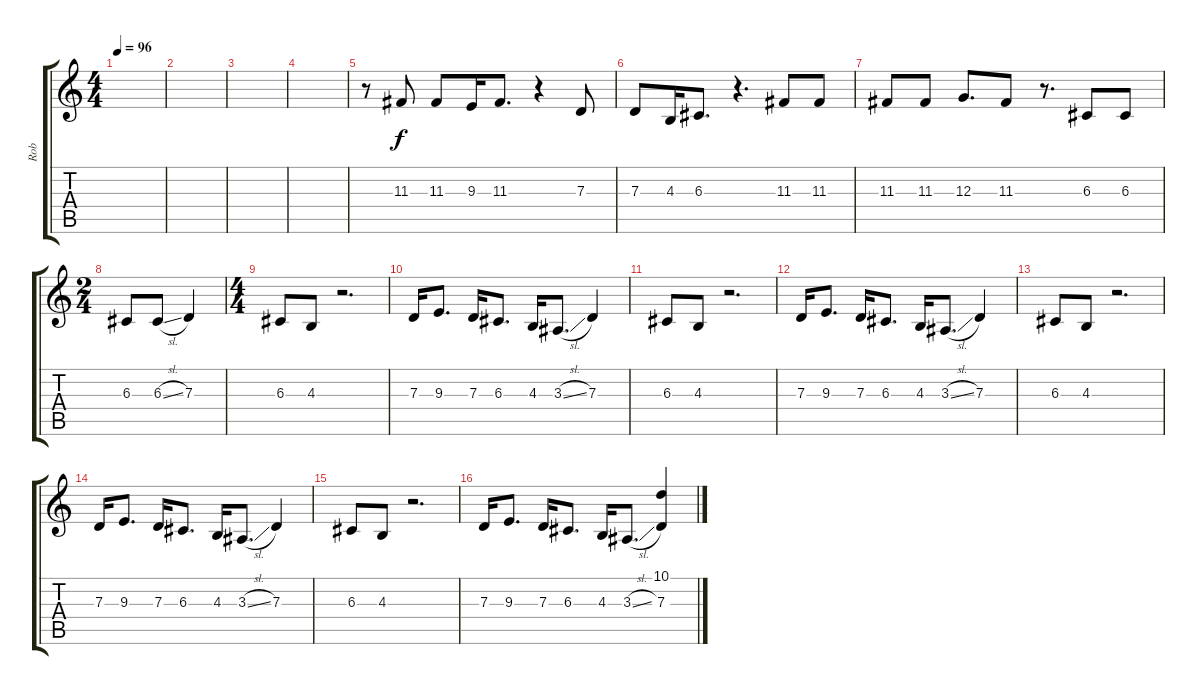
\track ("Rob" "Rob") {instrument lead2sawtooth}
\staff {score tabs}
\tuning (E4 B3 G3 D3 A2 E2) {hide}
\ts (4 4)
\tempo 96
\clef g2
\ks c
|
|
|
|
r.8 11.3.8 11.3.8 9.3.16 11.3.8{d} r.4 7.3.8 |
7.3.8 4.3.16 6.3.8{d} r.4{d} 11.3.8 11.3.8 |
11.3.8 11.3.8 12.3.8{d} 11.3.8 r.8{d} 6.3.8 6.3.8 |
\ts (2 4)
6.3.8 6.3{sl}.8 7.3.4 |
\ts (4 4)
6.3.8 4.3.8 r.2{d} |
7.3.16 9.3.8{d} 7.3.16 6.3.8{d} 4.3.16 3.3{sl}.8{d} 7.3.4 |
6.3.8 4.3.8 r.2{d} |
7.3.16 9.3.8{d} 7.3.16 6.3.8{d} 4.3.16 3.3{sl}.8{d} 7.3.4 |
6.3.8 4.3.8 r.2{d} |
7.3.16 9.3.8{d} 7.3.16 6.3.8{d} 4.3.16 3.3{sl}.8{d} 7.3.4 |
6.3.8 4.3.8 r.2{d} |
7.3.16 9.3.8{d} 7.3.16 6.3.8{d} 4.3.16 3.3{sl}.8{d} (10.1 7.3).4
